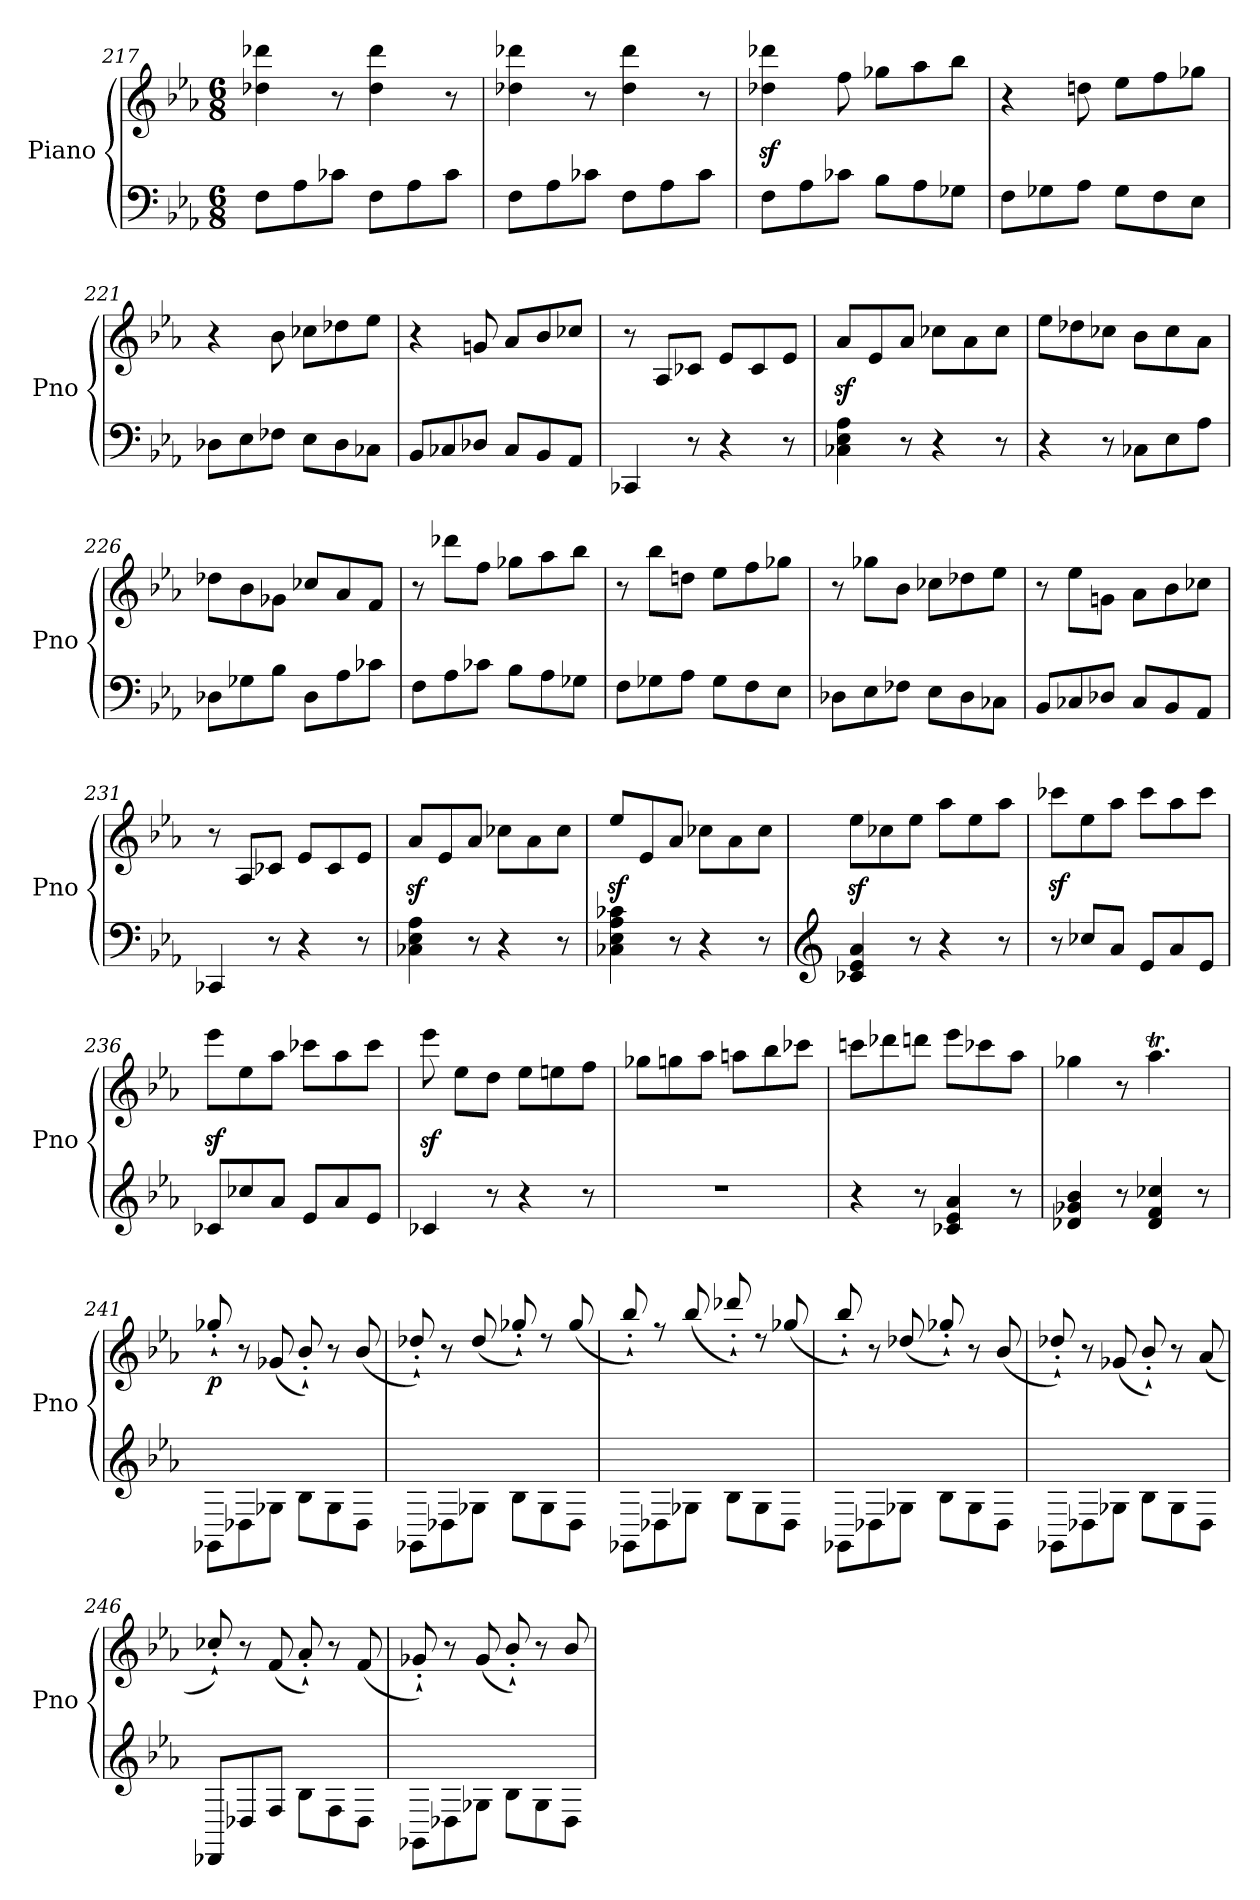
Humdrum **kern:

**kern	**kern	**dynam
*part1	*part1	*part1
*staff2	*staff1	*staff1/2
*I"Piano	*	*
*I'Pno	*	*
!!LO:LB:g=z
*clefF4	*clefG2	*
*k[b-e-a-]	*k[b-e-a-]	*
*E-:	*E-:	*
*M6/8	*M6/8	*
=217	=217	=217
8F\L	4dd-X\ 4ddd-X\	.
8A-\	.	.
8c-X\J	8r	.
8F\L	4dd-\ 4ddd-\	.
8A-\	.	.
8c-\J	8r	.
=218	=218	=218
8F\L	4dd-X\ 4ddd-X\	.
8A-\	.	.
8c-X\J	8r	.
8F\L	4dd-\ 4ddd-\	.
8A-\	.	.
8c-\J	8r	.
=219	=219	=219
8F\L	4dd-X\z< 4ddd-X\z<	.
8A-\	.	.
8c-X\J	8ff\	.
8B-\L	8gg-X\L	.
8A-\	8aa-\	.
8G-X\J	8bb-\J	.
=220	=220	=220
8F\L	4r	.
8G-X\	.	.
8A-\J	8ddn\	.
8G-\L	8ee-\L	.
8F\	8ff\	.
8E-\J	8gg-X\J	.
=221	=221	=221
8D-X\L	4r	.
8E-\	.	.
8F-X\J	8b-\	.
8E-\L	8cc-X\L	.
8D-\	8dd-X\	.
8C-X\J	8ee-\J	.
!!LO:LB:g=z
=222	=222	=222
8BB-/L	4r	.
8C-X/	.	.
8D-X/J	8gn/	.
8C-/L	8a-/L	.
8BB-/	8b-/	.
8AA-/J	8cc-X/J	.
=223	=223	=223
4CC-X/	8r	.
.	8A-/L	.
8r	8c-X/J	.
4r	8e-/L	.
.	8c-/	.
8r	8e-/J	.
=224	=224	=224
4C-X\ 4E-\ 4A-\	8a-z</L	.
.	8e-/	.
8r	8a-/J	.
4r	8cc-X\L	.
.	8a-\	.
8r	8cc-\J	.
=225	=225	=225
4r	8ee-\L	.
.	8dd-X\	.
8r	8cc-X\J	.
8C-X\L	8b-\L	.
8E-\	8cc-\	.
8A-\J	8a-\J	.
=226	=226	=226
8D-X\L	8dd-X\L	.
8G-X\	8b-\	.
8B-\J	8g-X\J	.
8D-\L	8cc-X/L	.
8A-\	8a-/	.
8c-X\J	8f/J	.
!!LO:PB:g=z
=227	=227	=227
8F\L	8r	.
8A-\	8ddd-X\L	.
8c-X\J	8ff\J	.
8B-\L	8gg-X\L	.
8A-\	8aa-\	.
8G-X\J	8bb-\J	.
=228	=228	=228
8F\L	8r	.
8G-X\	8bb-\L	.
8A-\J	8ddn\J	.
8G-\L	8ee-\L	.
8F\	8ff\	.
8E-\J	8gg-X\J	.
=229	=229	=229
8D-X\L	8r	.
8E-\	8gg-X\L	.
8F-X\J	8b-\J	.
8E-\L	8cc-X\L	.
8D-\	8dd-X\	.
8C-X\J	8ee-\J	.
=230	=230	=230
8BB-/L	8r	.
8C-X/	8ee-\L	.
8D-X/J	8gn\J	.
8C-/L	8a-\L	.
8BB-/	8b-\	.
8AA-/J	8cc-X\J	.
=231	=231	=231
4CC-X/	8r	.
.	8A-/L	.
8r	8c-X/J	.
4r	8e-/L	.
.	8c-/	.
8r	8e-/J	.
!!LO:LB:g=z
=232	=232	=232
4C-X\ 4E-\ 4A-\	8a-z</L	.
.	8e-/	.
8r	8a-/J	.
4r	8cc-X\L	.
.	8a-\	.
8r	8cc-\J	.
=233	=233	=233
4C-X\ 4E-\ 4A-\ 4c-X\	8ee-z</L	.
.	8e-/	.
8r	8a-/J	.
4r	8cc-X\L	.
.	8a-\	.
8r	8cc-\J	.
=234	=234	=234
*clefG2	*	*
4c-X/ 4e-/ 4a-/	8ee-z<\L	.
.	8cc-X\	.
8r	8ee-\J	.
4r	8aa-\L	.
.	8ee-\	.
8r	8aa-\J	.
=235	=235	=235
8r	8ccc-Xz<\L	.
8cc-X/L	8ee-\	.
8a-/J	8aa-\J	.
8e-/L	8ccc-\L	.
8a-/	8aa-\	.
8e-/J	8ccc-\J	.
=236	=236	=236
8c-X/L	8eee-z<\L	.
8cc-X/	8ee-\	.
8a-/J	8aa-\J	.
8e-/L	8ccc-X\L	.
8a-/	8aa-\	.
8e-/J	8ccc-\J	.
!!LO:LB:g=z
=237	=237	=237
4c-X/	8eee-z<\	.
.	8ee-\L	.
8r	8dd\J	.
4r	8ee-\L	.
.	8een\	.
8r	8ff\J	.
=238	=238	=238
2.r	8gg-X\L	.
.	8ggn\	.
.	8aa-\J	.
.	8aan\L	.
.	8bb-\	.
.	8ccc-X\J	.
=239	=239	=239
4r	8cccn\L	.
.	8ddd-X\	.
8r	8dddn\J	.
4c-X/ 4e-/ 4a-/	8eee-\L	.
.	8ccc-X\	.
8r	8aa-\J	.
=240	=240	=240
4d-X/ 4g-X/ 4b-/	4gg-X\	.
8r	8r	.
4d-/ 4f/ 4cc-X/	4.aa-T\	.
8r	.	.
=241	=241	=241
*	*^	*
!	!	!	!LO:DY:b
8GG-X\L	8ryy	8gg-X'`/	p
8D-X\	8r	8ryy	.
8G-X\J	4ryy	(>8g-X/	.
8B-\L	.	8b-'`/)	.
8G-\	8r	8ryy	.
8D-\J	8ryy	(>8b-/	.
!!LO:LB:g=z	!!
=242	=242	=242	=242
8GG-X\L	8ryy	8dd-X'`/)	.
8D-X\	8r	8ryy	.
8G-X\J	4ryy	(>8dd-/	.
8B-\L	.	8gg-X'`/)	.
8G-\	8rdd	8ryy	.
8D-\J	8ryy	(>8gg-/	.
=243	=243	=243	=243
8GG-X\L	8ryy	8bb-'`/)	.
8D-X\	8rff	8ryy	.
8G-X\J	4ryy	(>8bb-/	.
8B-\L	.	8ddd-X'`/)	.
8G-\	8rdd	8ryy	.
8D-\J	8ryy	(>8gg-X/	.
=244	=244	=244	=244
8GG-X\L	8ryy	8bb-'`/)	.
8D-X\	8r	8ryy	.
8G-X\J	4ryy	(>8dd-X/	.
8B-\L	.	8gg-X'`/)	.
8G-\	8r	8ryy	.
8D-\J	8ryy	(>8b-/	.
=245	=245	=245	=245
8GG-X\L	8ryy	8dd-X'`/)	.
8D-X\	8r	8ryy	.
8G-X\J	4ryy	(>8g-X/	.
8B-\L	.	8b-'`/)	.
8G-\	8r	8ryy	.
8D-\J	8ryy	(>8a-/	.
!!LO:LB:g=z	!!
=246	=246	=246	=246
8DD-X/L	8ryy	8cc-X'`/)	.
8D-X/	8r	8ryy	.
8F/J	4ryy	(>8f/	.
8B-\L	.	8a-'`/)	.
8F\	8r	8ryy	.
8D-\J	8ryy	(>8f/	.
=247	=247	=247	=247
8GG-X\L	8ryy	8g-X'`/)	.
8D-X\	8r	8ryy	.
8G-X\J	4ryy	(>8g-/	.
8B-\L	.	8b-'`/)	.
8G-\	8r	8ryy	.
8D-\J	8ryy	8b-/	.
*	*v	*v	*
=	=	=
*-	*-	*-
